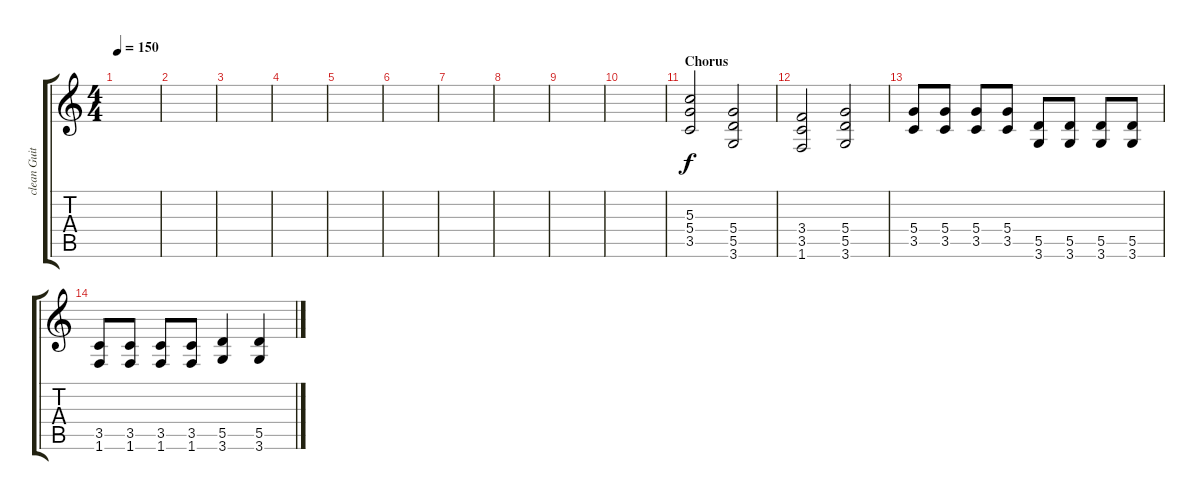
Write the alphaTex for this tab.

\track ("clean Guitar" "clean Guit") {instrument acousticguitarsteel}
\staff {score tabs}
\tuning (E4 B3 G3 D3 A2 E2) {hide}
\ts (4 4)
\tempo 150
\clef g2
\ks c
|
|
|
|
|
|
|
|
|
|
\section ("" "Chorus")
(5.3 5.4 3.5).2 (5.4 5.5 3.6).2 |
(3.4 3.5 1.6).2 (5.4 5.5 3.6).2 |
(5.4 3.5).8 (5.4 3.5).8 (5.4 3.5).8 (5.4 3.5).8 (5.5 3.6).8 (5.5 3.6).8 (5.5 3.6).8 (5.5 3.6).8 |
(3.5 1.6).8 (3.5 1.6).8 (3.5 1.6).8 (3.5 1.6).8 (5.5 3.6).4 (5.5 3.6).4
